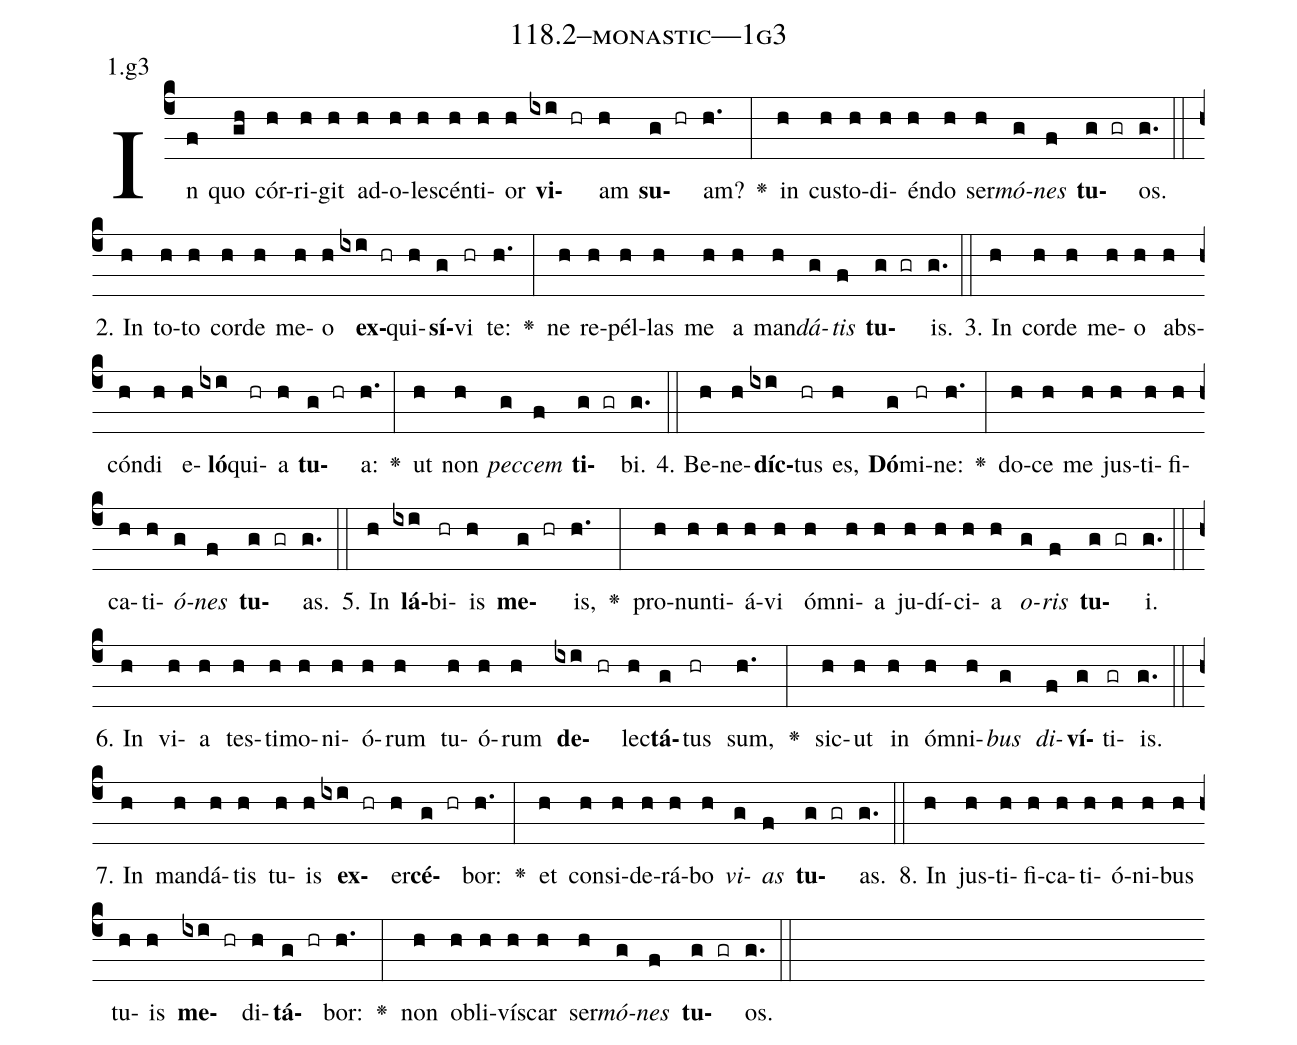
name: 118.2--monastic---1g3;
annotation: 1.g3;
%%
(c4)In(f) quo(gh) cór(h)ri(h)git(h) ad(h)o(h)le(h)scén(h)ti(h)or(h) <b>vi</b>(ixi hr)am(h) <b>su</b>(g hr)am?(h.) <v>\greheightstar</v>(:) in(h) cus(h)to(h)di(h)én(h)do(h) ser(h)<i>mó</i>(g)<i>nes</i>(f) <b>tu</b>(g gr)os.(g.) (::)
2. In(h) to(h)to(h) cor(h)de(h) me(h)o(h) <b>ex</b>(ixi hr)qui(h)<b>sí</b>(g)vi(hr) te:(h.) <v>\greheightstar</v>(:) ne(h) re(h)pél(h)las(h) me(h) a(h) man(h)<i>dá</i>(g)<i>tis</i>(f) <b>tu</b>(g gr)is.(g.) (::)
3. In(h) cor(h)de(h) me(h)o(h) abs(h)cón(h)di(h) e(h)<b>ló</b>(ixi)qui(hr)a(h) <b>tu</b>(g hr)a:(h.) <v>\greheightstar</v>(:) ut(h) non(h) <i>pec</i>(g)<i>cem</i>(f) <b>ti</b>(g gr)bi.(g.) (::)
4. Be(h)ne(h)<b>díc</b>(ixi)tus(hr) es,(h) <b>Dó</b>(g)mi(hr)ne:(h.) <v>\greheightstar</v>(:) do(h)ce(h) me(h) jus(h)ti(h)fi(h)ca(h)ti(h)<i>ó</i>(g)<i>nes</i>(f) <b>tu</b>(g gr)as.(g.) (::)
5. In(h) <b>lá</b>(ixi)bi(hr)is(h) <b>me</b>(g hr)is,(h.) <v>\greheightstar</v>(:) pro(h)nun(h)ti(h)á(h)vi(h) óm(h)ni(h)a(h) ju(h)dí(h)ci(h)a(h) <i>o</i>(g)<i>ris</i>(f) <b>tu</b>(g gr)i.(g.) (::)
6. In(h) vi(h)a(h) tes(h)ti(h)mo(h)ni(h)ó(h)rum(h) tu(h)ó(h)rum(h) <b>de</b>(ixi hr)lec(h)<b>tá</b>(g)tus(hr) sum,(h.) <v>\greheightstar</v>(:) sic(h)ut(h) in(h) óm(h)ni(h)<i>bus</i>(g) <i>di</i>(f)<b>ví</b>(g)ti(gr)is.(g.) (::)
7. In(h) man(h)dá(h)tis(h) tu(h)is(h) <b>ex</b>(ixi hr)er(h)<b>cé</b>(g hr)bor:(h.) <v>\greheightstar</v>(:) et(h) con(h)si(h)de(h)rá(h)bo(h) <i>vi</i>(g)<i>as</i>(f) <b>tu</b>(g gr)as.(g.) (::)
8. In(h) jus(h)ti(h)fi(h)ca(h)ti(h)ó(h)ni(h)bus(h) tu(h)is(h) <b>me</b>(ixi hr)di(h)<b>tá</b>(g hr)bor:(h.) <v>\greheightstar</v>(:) non(h) ob(h)li(h)vís(h)car(h) ser(h)<i>mó</i>(g)<i>nes</i>(f) <b>tu</b>(g gr)os.(g.) (::)
